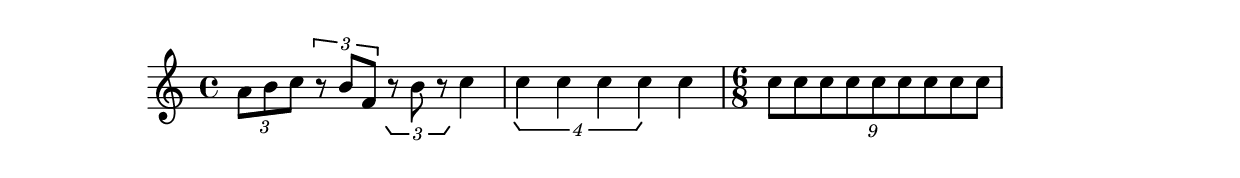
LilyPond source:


\version "2.17.11"
\header{
  
  texidoc="
Tuplets are indicated by a bracket with a number.  There should be no
bracket if there is a beam exactly  matching  the length of the tuplet.
The bracket does not interfere with the stafflines, and the number is
centered in the gap in the bracket.

The bracket stops at the end of the stems, if the stems have the same
direction as the bracket. The endings can be adjusted with
@code{bracket-flare}.


"

}
\layout { ragged-right= ##t }


\context Voice \relative c'' {
  \tuplet 3/2 { a8 b c }
  \tuplet 3/2 { r8  b[ f] }
  \override TupletBracket.bracket-flare = #'(0.5 . 0.5)
  \tuplet 3/2 { r8 b r8 }
  c4 |
  
  \tuplet 4/3 { c4 c4 c4 c4 } c4 | 
  
  \time 6/8
  \tuplet 9/6 { c8 c c c c c c c c }

}




